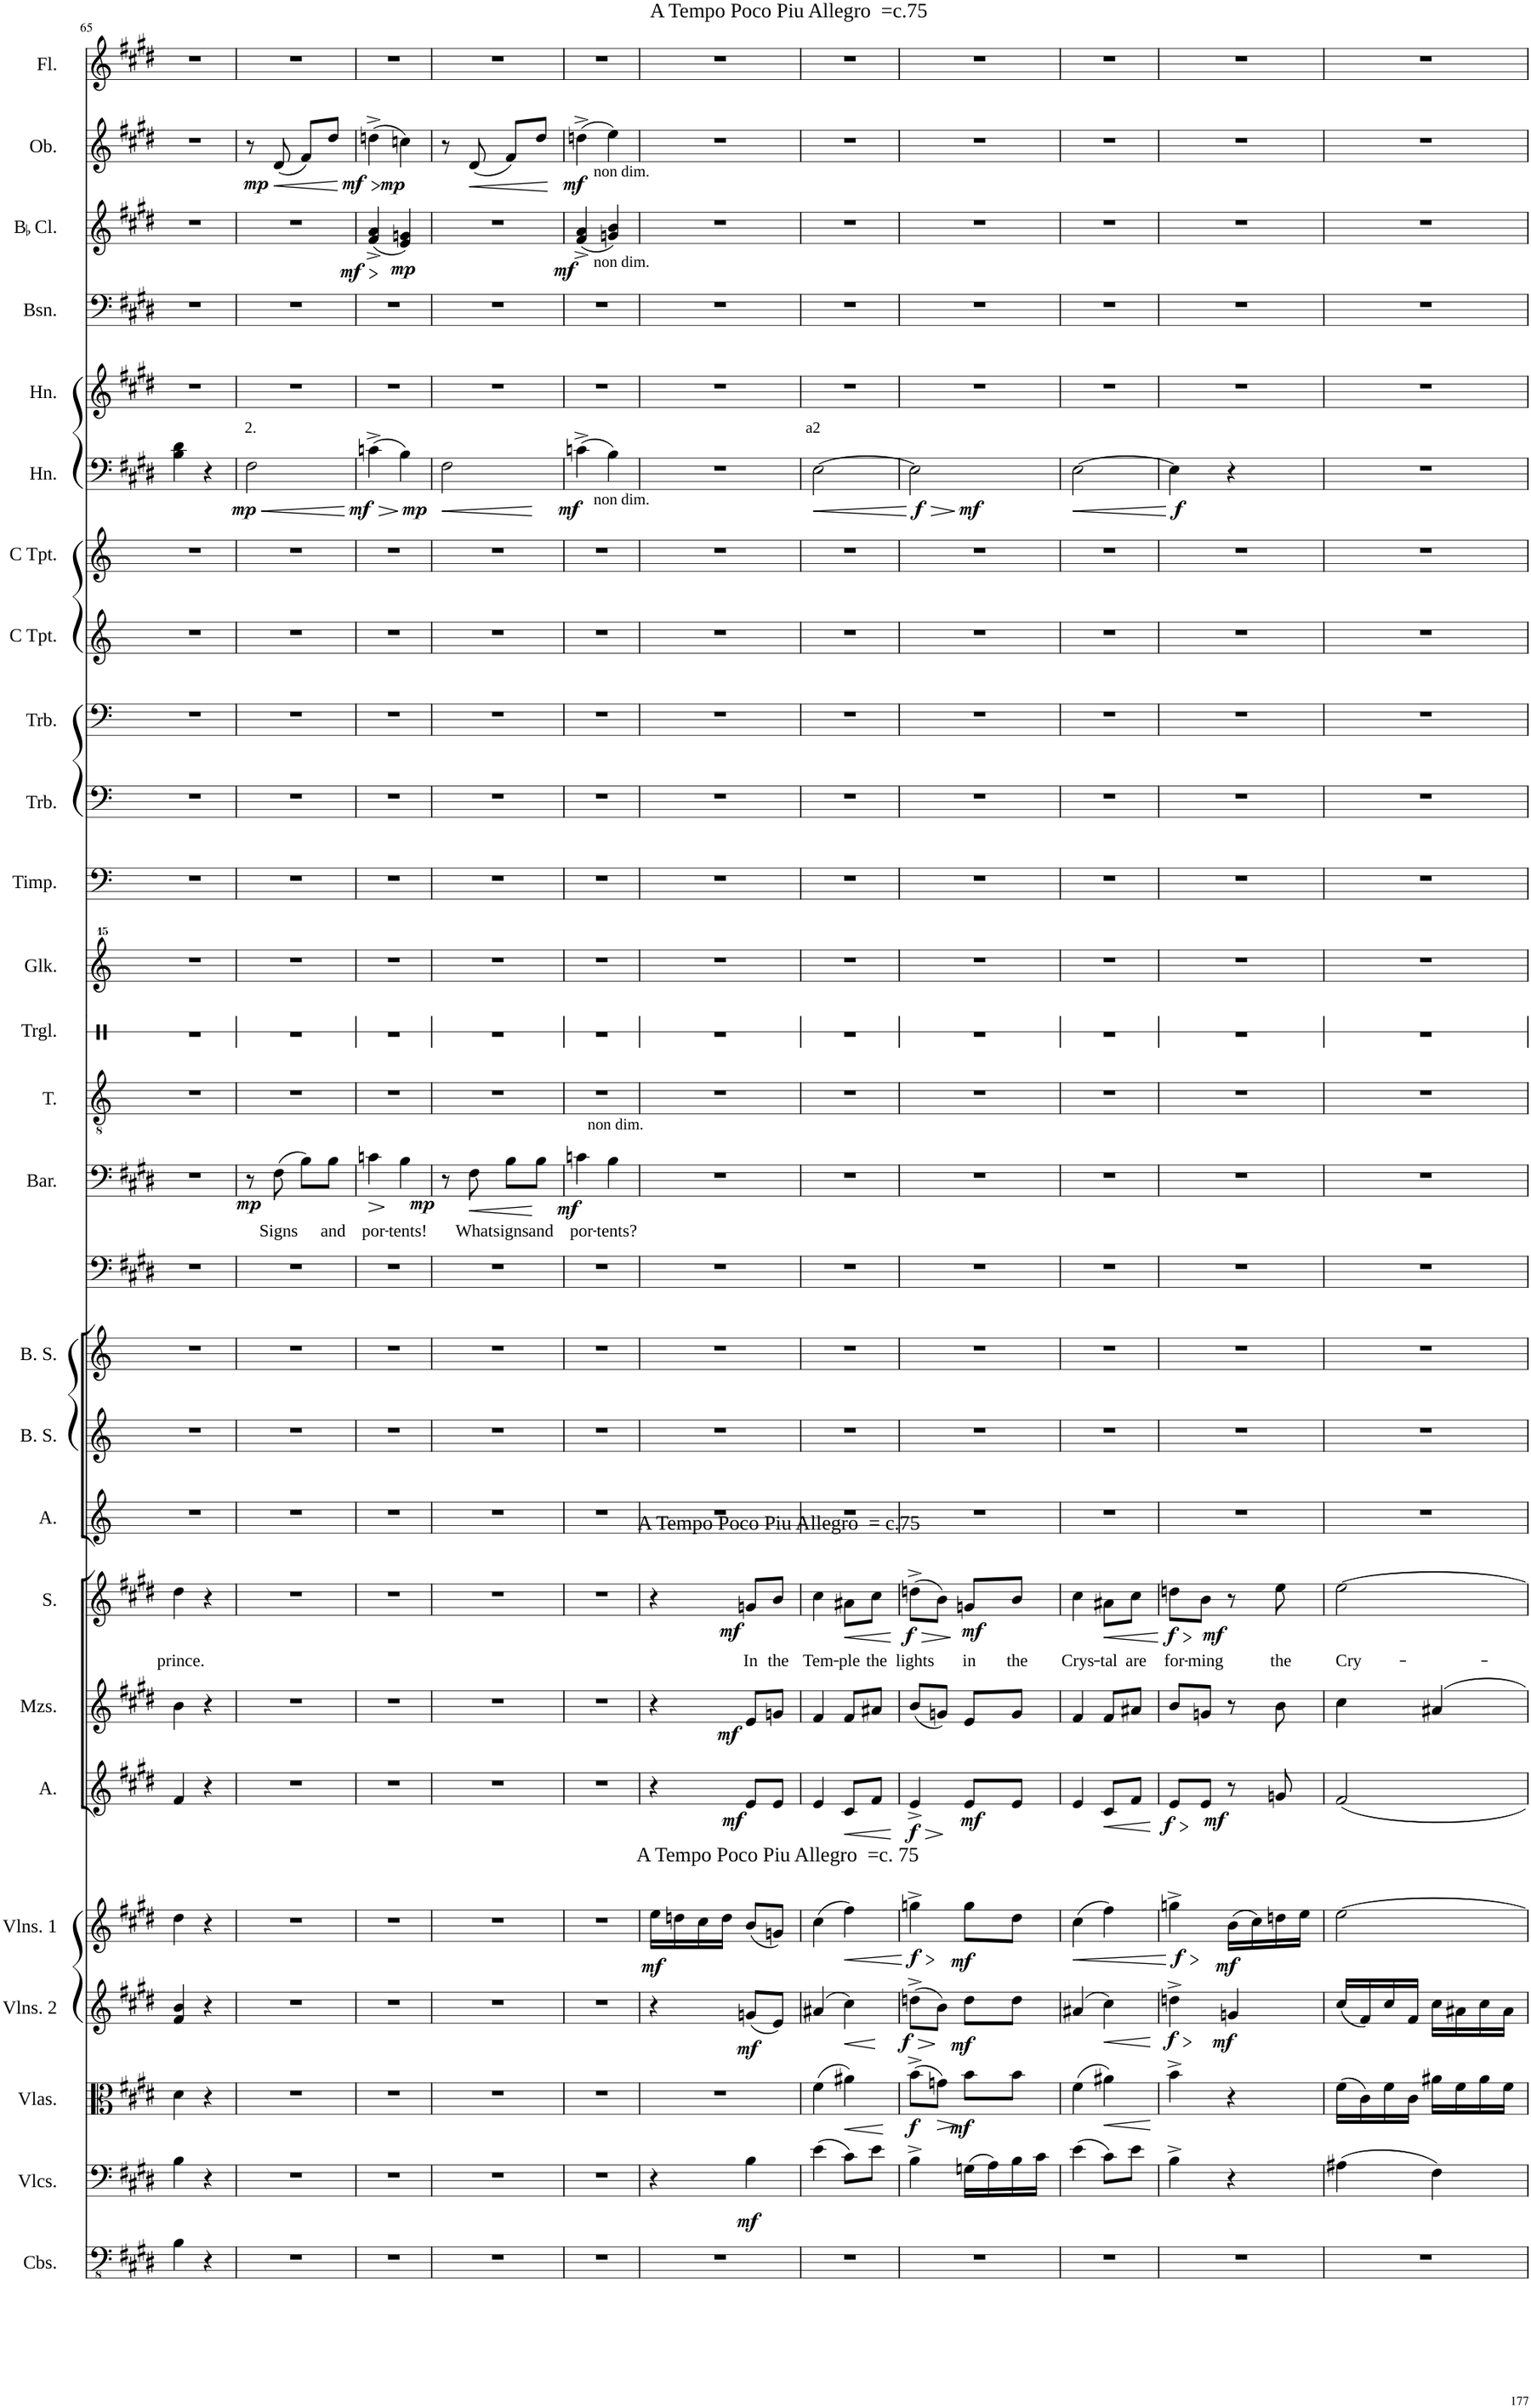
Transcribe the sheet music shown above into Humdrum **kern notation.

**kern	**kern	**dynam	**kern	**dynam	**kern	**dynam	**kern	**dynam	**kern	**dynam	**kern	**dynam	**kern	**text	**dynam	**kern	**kern	**kern	**kern	**kern	**text	**dynam	**kern	**kern	**kern	**kern	**kern	**kern	**kern	**kern	**kern	**dynam	**kern	**kern	**kern	**dynam	**kern	**dynam	**kern
*part27	*part26	*part26	*part25	*part25	*part24	*part24	*part23	*part23	*part22	*part22	*part21	*part21	*part20	*part20	*part20	*part19	*part18	*part17	*part16	*part15	*part15	*part15	*part14	*part13	*part12	*part11	*part10	*part9	*part8	*part7	*part6	*part6	*part5	*part4	*part3	*part3	*part2	*part2	*part1
*staff27	*staff26	*staff26	*staff25	*staff25	*staff24	*staff24	*staff23	*staff23	*staff22	*staff22	*staff21	*staff21	*staff20	*staff20	*staff20	*staff19	*staff18	*staff17	*staff16	*staff15	*staff15	*staff15	*staff14	*staff13	*staff12	*staff11	*staff10	*staff9	*staff8	*staff7	*staff6	*staff6	*staff5	*staff4	*staff3	*staff3	*staff2	*staff2	*staff1
*I"Contrabasses	*I"Violoncellos	*	*I"Violas	*	*I"Violins 2	*	*I"Violins 1	*	*I"Alto	*	*I"Mezzosoprano	*	*I"Soprano	*	*	*I"Alto	*I"Boy Soprano	*I"Boy Soprano	*I"Bass	*I"Baritone	*	*	*I"Tenor	*I"Triangle	*I"Glockenspiel	*I"Timpani	*I"Trombone	*I"Trombone	*I"C Trumpet	*I"C Trumpet	*I"Horn	*	*I"Horn	*I"Bassoon	*I"BaccidentalFlat Clarinet	*	*I"Oboe	*	*I"Flute
*I'Cbs.	*I'Vlcs.	*	*I'Vlas.	*	*I'Vlns. 2	*	*I'Vlns. 1	*	*I'A.	*	*I'Mzs.	*	*I'S.	*	*	*I'A.	*I'B. S.	*I'B. S.	*	*I'Bar.	*	*	*I'T.	*I'Trgl.	*I'Glk.	*I'Timp.	*I'Trb.	*I'Trb.	*I'C Tpt.	*I'C Tpt.	*I'Hn.	*	*I'Hn.	*I'Bsn.	*I'BaccidentalFlat Cl.	*	*I'Ob.	*	*I'Fl.
!!LO:PB:g=z
*clefFv4	*clefF4	*	*clefC3	*	*clefG2	*	*clefG2	*	*clefG2	*	*clefG2	*	*clefG2	*	*	*clefG2	*clefG2	*clefG2	*clefF4	*clefF4	*	*	*clefGv2	*clefX	*clefG^^2	*clefF4	*clefF4	*clefF4	*clefG2	*clefG2	*clefF4	*	*clefG2	*clefF4	*clefG2	*	*clefG2	*	*clefG2
*	*	*	*	*	*	*	*	*	*	*	*	*	*	*	*	*	*	*	*	*	*	*	*	*	*	*	*	*	*	*	*ITrd4c7	*	*ITrd4c7	*	*ITrd1c2	*	*	*	*
*k[f#c#g#d#]	*k[f#c#g#d#]	*	*k[f#c#g#d#]	*	*k[f#c#g#d#]	*	*k[f#c#g#d#]	*	*k[f#c#g#d#]	*	*k[f#c#g#d#]	*	*k[f#c#g#d#]	*	*	*k[]	*k[]	*k[]	*k[f#c#g#d#]	*k[f#c#g#d#]	*	*	*k[]	*k[]	*k[]	*k[]	*k[]	*k[]	*k[]	*k[]	*k[f#c#g#d#]	*	*k[f#c#g#d#]	*k[f#c#g#d#]	*k[f#c#g#d#]	*	*k[f#c#g#d#]	*	*k[f#c#g#d#]
*M2/4	*M2/4	*	*M2/4	*	*M2/4	*	*M2/4	*	*M2/4	*	*M2/4	*	*M2/4	*	*	*M2/4	*M2/4	*M2/4	*M2/4	*M2/4	*	*	*M2/4	*M2/4	*M2/4	*M2/4	*M2/4	*M2/4	*M2/4	*M2/4	*M2/4	*	*M2/4	*M2/4	*M2/4	*	*M2/4	*	*M2/4
=65	=65	=65	=65	=65	=65	=65	=65	=65	=65	=65	=65	=65	=65	=65	=65	=65	=65	=65	=65	=65	=65	=65	=65	=65	=65	=65	=65	=65	=65	=65	=65	=65	=65	=65	=65	=65	=65	=65	=65
!	!	!	!	!	!	!	!	!	!	!	!	!	!	!LO:LY:b	!	!	!	!	!	!	!	!	!	!	!	!	!	!	!	!	!	!	!	!	!	!	!	!	!
4BB\	4B\	.	4d#\	.	4f#/ 4b/	.	4dd#\	.	4f#/	.	4b\	.	4dd#\	prince.	.	2r	2r	2r	2r	2r	.	.	2r	2r	2r	2r	2r	2r	2r	2r	4B\ 4d#\	.	2r	2r	2r	.	2r	.	2r
4r	4r	.	4r	.	4r	.	4r	.	4r	.	4r	.	4r	.	.	.	.	.	.	.	.	.	.	.	.	.	.	.	.	.	4r	.	.	.	.	.	.	.	.
=66	=66	=66	=66	=66	=66	=66	=66	=66	=66	=66	=66	=66	=66	=66	=66	=66	=66	=66	=66	=66	=66	=66	=66	=66	=66	=66	=66	=66	=66	=66	=66	=66	=66	=66	=66	=66	=66	=66	=66
!	!	!	!	!	!	!	!	!	!	!	!	!	!	!	!	!	!	!	!	!	!	!	!	!	!	!	!	!	!	!	!LO:TX:a:t=2.	!	!	!	!	!	!	!	!
!	!	!	!	!	!	!	!	!	!	!	!	!	!	!	!	!	!	!	!	!	!	!	!	!	!	!	!	!	!	!	!	!LO:HP:b	!	!	!	!	!	!	!
!	!	!	!	!	!	!	!	!	!	!	!	!	!	!	!	!	!	!	!	!	!	!	!	!	!	!	!	!	!	!	!	!LO:DY:n=1:b	!	!	!	!	!	!	!
2r	2r	.	2r	.	2r	.	2r	.	2r	.	2r	.	2r	.	.	2r	2r	2r	2r	8r	.	.	2r	2r	2r	2r	2r	2r	2r	2r	2F#\	< mp	2r	2r	2r	.	8r	.	2r
!	!	!	!	!	!	!	!	!	!	!	!	!	!	!	!	!	!	!	!	!	!LO:LY:b	!LO:DY:b	!	!	!	!	!	!	!	!	!	!	!	!	!	!	!	!LO:HP:b	!
!	!	!	!	!	!	!	!	!	!	!	!	!	!	!	!	!	!	!	!	!	!	!	!	!	!	!	!	!	!	!	!	!	!	!	!	!	!	!LO:DY:n=1:b	!
.	.	.	.	.	.	.	.	.	.	.	.	.	.	.	.	.	.	.	.	(8F#\	Signs	mp	.	.	.	.	.	.	.	.	.	.	.	.	.	.	(8d#/	< mp	.
.	.	.	.	.	.	.	.	.	.	.	.	.	.	.	.	.	.	.	.	8B\L)	.	.	.	.	.	.	.	.	.	.	.	.	.	.	.	.	8f#/L)	.	.
!	!	!	!	!	!	!	!	!	!	!	!	!	!	!	!	!	!	!	!	!	!LO:LY:b	!	!	!	!	!	!	!	!	!	!	!	!	!	!	!	!	!	!
.	.	.	.	.	.	.	.	.	.	.	.	.	.	.	.	.	.	.	.	8B\J	and	.	.	.	.	.	.	.	.	.	.	.	.	.	.	.	8dd#/J	.	.
.	.	.	.	.	.	.	.	.	.	.	.	.	.	.	.	.	.	.	.	.	.	.	.	.	.	.	.	.	.	.	.	[	.	.	.	.	.	[	.
=67	=67	=67	=67	=67	=67	=67	=67	=67	=67	=67	=67	=67	=67	=67	=67	=67	=67	=67	=67	=67	=67	=67	=67	=67	=67	=67	=67	=67	=67	=67	=67	=67	=67	=67	=67	=67	=67	=67	=67
!	!	!	!	!	!	!	!	!	!	!	!	!	!	!	!	!	!	!	!	!	!LO:LY:b	!LO:HP:b	!	!	!	!	!	!	!	!	!	!LO:HP:b	!	!	!	!LO:HP:b	!	!LO:HP:b	!
!	!	!	!	!	!	!	!	!	!	!	!	!	!	!	!	!	!	!	!	!	!	!	!	!	!	!	!	!	!	!	!	!LO:DY:n=1:b	!	!	!	!LO:DY:n=1:b	!	!LO:DY:n=1:b	!
2r	2r	.	2r	.	2r	.	2r	.	2r	.	2r	.	2r	.	.	2r	2r	2r	2r	4cn\	por-	>	2r	2r	2r	2r	2r	2r	2r	2r	(4cn^\	> mf	2r	2r	(4f#/^ 4a/^	> mf	(4ddn^\	> mf	2r
!	!	!	!	!	!	!	!	!	!	!	!	!	!	!	!	!	!	!	!	!	!LO:LY:b	!LO:DY:b	!	!	!	!	!	!	!	!	!	!	!	!	!	!LO:DY:n=2:b	!	!	!
.	.	.	.	.	.	.	.	.	.	.	.	.	.	.	.	.	.	.	.	4B\	-tents!	mp	.	.	.	.	.	.	.	.	4B\)	.	.	.	4e/ 4gn/)	mp	4ccn\)	.	.
.	.	.	.	.	.	.	.	.	.	.	.	.	.	.	.	.	.	.	.	.	.	]	.	.	.	.	.	.	.	.	.	]	.	.	.	]	.	]	.
=68	=68	=68	=68	=68	=68	=68	=68	=68	=68	=68	=68	=68	=68	=68	=68	=68	=68	=68	=68	=68	=68	=68	=68	=68	=68	=68	=68	=68	=68	=68	=68	=68	=68	=68	=68	=68	=68	=68	=68
!	!	!	!	!	!	!	!	!	!	!	!	!	!	!	!	!	!	!	!	!	!	!	!	!	!	!	!	!	!	!	!	!LO:HP:b	!	!	!	!	!	!	!
!	!	!	!	!	!	!	!	!	!	!	!	!	!	!	!	!	!	!	!	!	!	!	!	!	!	!	!	!	!	!	!	!LO:DY:n=1:b	!	!	!	!	!	!	!
2r	2r	.	2r	.	2r	.	2r	.	2r	.	2r	.	2r	.	.	2r	2r	2r	2r	8r	.	.	2r	2r	2r	2r	2r	2r	2r	2r	2F#\	< mp	2r	2r	2r	.	8r	.	2r
!	!	!	!	!	!	!	!	!	!	!	!	!	!	!	!	!	!	!	!	!	!LO:LY:b	!LO:HP:b	!	!	!	!	!	!	!	!	!	!	!	!	!	!	!	!LO:HP:b	!
!	!	!	!	!	!	!	!	!	!	!	!	!	!	!	!	!	!	!	!	!	!	!	!	!	!	!	!	!	!	!	!	!	!	!	!	!	!	!LO:DY:n=1:b	!
.	.	.	.	.	.	.	.	.	.	.	.	.	.	.	.	.	.	.	.	8F#\	What	<	.	.	.	.	.	.	.	.	.	.	.	.	.	.	(8d#/	< mp	.
!	!	!	!	!	!	!	!	!	!	!	!	!	!	!	!	!	!	!	!	!	!LO:LY:b	!	!	!	!	!	!	!	!	!	!	!	!	!	!	!	!	!	!
.	.	.	.	.	.	.	.	.	.	.	.	.	.	.	.	.	.	.	.	8B\L	signs	.	.	.	.	.	.	.	.	.	.	.	.	.	.	.	8f#/L)	.	.
!	!	!	!	!	!	!	!	!	!	!	!	!	!	!	!	!	!	!	!	!	!LO:LY:b	!	!	!	!	!	!	!	!	!	!	!	!	!	!	!	!	!	!
.	.	.	.	.	.	.	.	.	.	.	.	.	.	.	.	.	.	.	.	8B\J	and	.	.	.	.	.	.	.	.	.	.	.	.	.	.	.	8dd#/J	.	.
.	.	.	.	.	.	.	.	.	.	.	.	.	.	.	.	.	.	.	.	.	.	[	.	.	.	.	.	.	.	.	.	[	.	.	.	.	.	[	.
=69	=69	=69	=69	=69	=69	=69	=69	=69	=69	=69	=69	=69	=69	=69	=69	=69	=69	=69	=69	=69	=69	=69	=69	=69	=69	=69	=69	=69	=69	=69	=69	=69	=69	=69	=69	=69	=69	=69	=69
!	!	!	!	!	!	!	!	!	!	!	!	!	!	!	!	!	!	!	!	!	!	!	!	!	!	!	!	!	!	!	!	!	!	!	!	!	!LO:TX:b:t=non dim.	!	!
!	!	!	!	!	!	!	!	!	!	!	!	!	!	!	!	!	!	!	!	!	!	!	!	!	!	!	!	!	!	!	!	!	!	!	!LO:TX:b:t=non dim.	!	!	!	!
!	!	!	!	!	!	!	!	!	!	!	!	!	!	!	!	!	!	!	!	!	!	!	!	!	!	!	!	!	!	!	!LO:TX:b:t=non dim.	!	!	!	!	!	!	!	!
!	!	!	!	!	!	!	!	!	!	!	!	!	!	!	!	!	!	!	!	!	!LO:LY:b	!LO:DY:b	!	!	!	!	!	!	!	!	!	!LO:DY:b	!	!	!	!LO:DY:b	!	!LO:DY:b	!
2r	2r	.	2r	.	2r	.	2r	.	2r	.	2r	.	2r	.	.	2r	2r	2r	2r	4cn\	por-	mf	2r	2r	2r	2r	2r	2r	2r	2r	(4cn^\	mf	2r	2r	(4f#/^ 4a/^	mf	(4ddn^\	mf	2r
!	!	!	!	!	!	!	!	!	!	!	!	!	!	!	!	!	!	!	!	!LO:TX:a:t=non dim.	!	!	!	!	!	!	!	!	!	!	!	!	!	!	!	!	!	!	!
!	!	!	!	!	!	!	!	!	!	!	!	!	!	!	!	!	!	!	!	!	!LO:LY:b	!	!	!	!	!	!	!	!	!	!	!	!	!	!	!	!	!	!
.	.	.	.	.	.	.	.	.	.	.	.	.	.	.	.	.	.	.	.	4B\	-tents?	.	.	.	.	.	.	.	.	.	4B\)	.	.	.	4gn/ 4b/)	.	4ee\)	.	.
=70	=70	=70	=70	=70	=70	=70	=70	=70	=70	=70	=70	=70	=70	=70	=70	=70	=70	=70	=70	=70	=70	=70	=70	=70	=70	=70	=70	=70	=70	=70	=70	=70	=70	=70	=70	=70	=70	=70	=70
!	!	!	!	!	!	!	!	!	!	!	!	!	!	!	!	!	!	!	!	!	!	!	!	!	!	!	!	!	!	!	!	!	!	!	!	!	!	!	!LO:TX:a:t=A Tempo Poco Piu Allegro  =c.75
!	!	!	!	!	!	!	!	!	!	!	!	!	!	!	!	!LO:TX:a:t=A Tempo Poco Piu Allegro  = c.75	!	!	!	!	!	!	!	!	!	!	!	!	!	!	!	!	!	!	!	!	!	!	!
!	!	!	!	!	!	!	!LO:TX:a:t=A Tempo Poco Piu Allegro  =c. 75	!	!	!	!	!	!	!	!	!	!	!	!	!	!	!	!	!	!	!	!	!	!	!	!	!	!	!	!	!	!	!	!
!	!	!	!	!	!	!	!	!LO:DY:b	!	!	!	!	!	!	!	!	!	!	!	!	!	!	!	!	!	!	!	!	!	!	!	!	!	!	!	!	!	!	!
2r	4r	.	2r	.	4r	.	16ee\LL	mf	4r	.	4r	.	4r	.	.	2r	2r	2r	2r	2r	.	.	2r	2r	2r	2r	2r	2r	2r	2r	2r	.	2r	2r	2r	.	2r	.	2r
.	.	.	.	.	.	.	16ddn\	.	.	.	.	.	.	.	.	.	.	.	.	.	.	.	.	.	.	.	.	.	.	.	.	.	.	.	.	.	.	.	.
.	.	.	.	.	.	.	16cc#\	.	.	.	.	.	.	.	.	.	.	.	.	.	.	.	.	.	.	.	.	.	.	.	.	.	.	.	.	.	.	.	.
.	.	.	.	.	.	.	16dd\JJ	.	.	.	.	.	.	.	.	.	.	.	.	.	.	.	.	.	.	.	.	.	.	.	.	.	.	.	.	.	.	.	.
!	!	!LO:DY:b	!	!	!	!LO:DY:b	!	!	!	!LO:DY:b	!	!	!	!LO:LY:b	!LO:DY:b	!	!	!	!	!	!	!	!	!	!	!	!	!	!	!	!	!	!	!	!	!	!	!	!
.	4B\	mf	.	.	(8gn/L	mf	(8b/L	.	8e/L	mf	8e/L	.	8gn/L	In	mf	.	.	.	.	.	.	.	.	.	.	.	.	.	.	.	.	.	.	.	.	.	.	.	.
!	!	!	!	!	!	!	!	!	!	!	!	!LO:DY:b	!	!LO:LY:b	!	!	!	!	!	!	!	!	!	!	!	!	!	!	!	!	!	!	!	!	!	!	!	!	!
.	.	.	.	.	8e/J)	.	8gn/J)	.	8e/J	.	8gn/J	mf	8b/J	the	.	.	.	.	.	.	.	.	.	.	.	.	.	.	.	.	.	.	.	.	.	.	.	.	.
=71	=71	=71	=71	=71	=71	=71	=71	=71	=71	=71	=71	=71	=71	=71	=71	=71	=71	=71	=71	=71	=71	=71	=71	=71	=71	=71	=71	=71	=71	=71	=71	=71	=71	=71	=71	=71	=71	=71	=71
!	!	!	!	!	!	!	!	!	!	!	!	!	!	!	!	!	!	!	!	!	!	!	!	!	!	!	!	!	!	!	!LO:TX:a:t=a2	!	!	!	!	!	!	!	!
!	!	!	!	!	!	!	!	!	!	!	!	!	!	!LO:LY:b	!	!	!	!	!	!	!	!	!	!	!	!	!	!	!	!	!	!LO:HP:b	!	!	!	!	!	!	!
2r	(4e\	.	(4f#\	.	(4a#X/	.	(4cc#\	.	4e/	.	4f#/	.	4cc#\	Tem-	.	2r	2r	2r	2r	2r	.	.	2r	2r	2r	2r	2r	2r	2r	2r	[2E\	<	2r	2r	2r	.	2r	.	2r
!	!	!	!	!LO:HP:b	!	!LO:HP:b	!	!LO:HP:b	!	!LO:HP:b	!	!	!	!LO:LY:b	!LO:HP:b	!	!	!	!	!	!	!	!	!	!	!	!	!	!	!	!	!	!	!	!	!	!	!	!
.	8c#\L)	.	4a#X\)	<	4cc#\)	<	4ff#\)	<	8c#/L	<	8f#/L	.	8a#X\L	-ple	<	.	.	.	.	.	.	.	.	.	.	.	.	.	.	.	.	.	.	.	.	.	.	.	.
!	!	!	!	!	!	!	!	!	!	!	!	!	!	!LO:LY:b	!	!	!	!	!	!	!	!	!	!	!	!	!	!	!	!	!	!	!	!	!	!	!	!	!
.	8e\J	.	.	.	.	.	.	.	8f#/J	.	8a#X/J	.	8cc#\J	the	.	.	.	.	.	.	.	.	.	.	.	.	.	.	.	.	.	.	.	.	.	.	.	.	.
.	.	.	.	[	.	[	.	[	.	[	.	.	.	.	[	.	.	.	.	.	.	.	.	.	.	.	.	.	.	.	.	[	.	.	.	.	.	.	.
=72	=72	=72	=72	=72	=72	=72	=72	=72	=72	=72	=72	=72	=72	=72	=72	=72	=72	=72	=72	=72	=72	=72	=72	=72	=72	=72	=72	=72	=72	=72	=72	=72	=72	=72	=72	=72	=72	=72	=72
!	!	!	!	!LO:DY:b	!	!LO:HP:b	!	!LO:HP:b	!	!LO:HP:b	!	!	!	!LO:LY:b	!LO:HP:b	!	!	!	!	!	!	!	!	!	!	!	!	!	!	!	!	!LO:HP:b	!	!	!	!	!	!	!
!	!	!	!	!	!	!LO:DY:n=1:b	!	!LO:DY:n=1:b	!	!LO:DY:n=1:b	!	!	!	!	!LO:DY:n=1:b	!	!	!	!	!	!	!	!	!	!	!	!	!	!	!	!	!LO:DY:n=1:b	!	!	!	!	!	!	!
2r	4B^\	.	(8b^\L	f	(8ddn^\L	> f	4ggn^\	> f	4e^/	> f	(8b/L	.	(8ddn^\L	lights	> f	2r	2r	2r	2r	2r	.	.	2r	2r	2r	2r	2r	2r	2r	2r	2E\]	> f	2r	2r	2r	.	2r	.	2r
!	!	!	!	!LO:HP:b	!	!	!	!	!	!	!	!	!	!	!	!	!	!	!	!	!	!	!	!	!	!	!	!	!	!	!	!	!	!	!	!	!	!	!
.	.	.	8gn\J)	>	8b\J)	.	.	.	.	.	8gn/J)	.	8b\J)	.	.	.	.	.	.	.	.	.	.	.	.	.	.	.	.	.	.	.	.	.	.	.	.	.	.
!	!	!	!	!LO:DY:b	!	!LO:DY:n=2:b	!	!LO:DY:n=2:b	!	!LO:DY:n=2:b	!	!	!	!LO:LY:b	!LO:DY:n=2:b	!	!	!	!	!	!	!	!	!	!	!	!	!	!	!	!	!	!	!	!	!	!	!	!
.	(16Gn\LL	.	8b\L	mf	8dd\L	mf	8gg\L	mf	8e/L	mf	8e/L	.	8gn/L	in	mf	.	.	.	.	.	.	.	.	.	.	.	.	.	.	.	.	.	.	.	.	.	.	.	.
.	16A\)	.	.	.	.	.	.	.	.	.	.	.	.	.	.	.	.	.	.	.	.	.	.	.	.	.	.	.	.	.	.	.	.	.	.	.	.	.	.
!	!	!	!	!	!	!	!	!	!	!	!	!	!	!LO:LY:b	!	!	!	!	!	!	!	!	!	!	!	!	!	!	!	!	!	!	!	!	!	!	!	!	!
.	16B\	.	8b\J	.	8dd\J	.	8dd#\J	.	8e/J	.	8g/J	.	8b/J	the	.	.	.	.	.	.	.	.	.	.	.	.	.	.	.	.	.	.	.	.	.	.	.	.	.
.	16c#\JJ	.	.	.	.	.	.	.	.	.	.	.	.	.	.	.	.	.	.	.	.	.	.	.	.	.	.	.	.	.	.	.	.	.	.	.	.	.	.
.	.	.	.	]	.	]	.	]	.	]	.	.	.	.	]	.	.	.	.	.	.	.	.	.	.	.	.	.	.	.	.	]	.	.	.	.	.	.	.
=73	=73	=73	=73	=73	=73	=73	=73	=73	=73	=73	=73	=73	=73	=73	=73	=73	=73	=73	=73	=73	=73	=73	=73	=73	=73	=73	=73	=73	=73	=73	=73	=73	=73	=73	=73	=73	=73	=73	=73
!	!	!	!	!	!	!	!	!LO:HP:b	!	!	!	!	!	!LO:LY:b	!	!	!	!	!	!	!	!	!	!	!	!	!	!	!	!	!	!LO:HP:b	!	!	!	!	!	!	!
!	!	!	!	!	!	!	!	!	!	!	!	!	!	!	!	!	!	!	!	!	!	!	!	!	!	!	!	!	!	!	!	!LO:DY:n=1:b	!	!	!	!	!	!	!
2r	(4e\	.	(4f#\	.	(4a#X/	.	(4cc#\	<	4e/	.	4f#/	.	4cc#\	Crys-	.	2r	2r	2r	2r	2r	.	.	2r	2r	2r	2r	2r	2r	2r	2r	[2E\	< mf	2r	2r	2r	.	2r	.	2r
!	!	!	!	!LO:HP:b	!	!LO:HP:b	!	!	!	!LO:HP:b	!	!	!	!LO:LY:b	!LO:HP:b	!	!	!	!	!	!	!	!	!	!	!	!	!	!	!	!	!	!	!	!	!	!	!	!
.	8c#\L)	.	4a#X\)	<	4cc#\)	<	4ff#\)	.	8c#/L	<	8f#/L	.	8a#X\L	-tal	<	.	.	.	.	.	.	.	.	.	.	.	.	.	.	.	.	.	.	.	.	.	.	.	.
!	!	!	!	!	!	!	!	!	!	!	!	!	!	!LO:LY:b	!	!	!	!	!	!	!	!	!	!	!	!	!	!	!	!	!	!	!	!	!	!	!	!	!
.	8e\J	.	.	.	.	.	.	.	8f#/J	.	8a#X/J	.	8cc#\J	are	.	.	.	.	.	.	.	.	.	.	.	.	.	.	.	.	.	.	.	.	.	.	.	.	.
.	.	.	.	[	.	[	.	[	.	[	.	.	.	.	[	.	.	.	.	.	.	.	.	.	.	.	.	.	.	.	.	[	.	.	.	.	.	.	.
=74	=74	=74	=74	=74	=74	=74	=74	=74	=74	=74	=74	=74	=74	=74	=74	=74	=74	=74	=74	=74	=74	=74	=74	=74	=74	=74	=74	=74	=74	=74	=74	=74	=74	=74	=74	=74	=74	=74	=74
!	!	!	!	!	!	!LO:HP:b	!	!LO:HP:b	!	!LO:HP:b	!	!	!	!LO:LY:b	!LO:HP:b	!	!	!	!	!	!	!	!	!	!	!	!	!	!	!	!	!	!	!	!	!	!	!	!
!	!	!	!	!	!	!LO:DY:n=1:b	!	!LO:DY:n=1:b	!	!LO:DY:n=1:b	!	!	!	!	!LO:DY:n=1:b	!	!	!	!	!	!	!	!	!	!	!	!	!	!	!	!	!LO:DY:b	!	!	!	!	!	!	!
2r	4B^\	.	4b^\	.	4ddn^\	> f	4ggn^\	> f	8e/L	> f	8b/L	.	8ddn\L	for-	> f	2r	2r	2r	2r	2r	.	.	2r	2r	2r	2r	2r	2r	2r	2r	4E\]	f	2r	2r	2r	.	2r	.	2r
!	!	!	!	!	!	!	!	!	!	!LO:DY:n=2:b	!	!	!	!LO:LY:b	!LO:DY:n=2:b	!	!	!	!	!	!	!	!	!	!	!	!	!	!	!	!	!	!	!	!	!	!	!	!
.	.	.	.	.	.	.	.	.	8e/J	mf	8gn/J	.	8b\J	-ming	mf	.	.	.	.	.	.	.	.	.	.	.	.	.	.	.	.	.	.	.	.	.	.	.	.
!	!	!	!	!	!	!LO:DY:n=2:b	!	!LO:DY:n=2:b	!	!	!	!	!	!	!	!	!	!	!	!	!	!	!	!	!	!	!	!	!	!	!	!	!	!	!	!	!	!	!
.	4r	.	4r	.	4gn/	mf	(16b\LL	mf	8r	.	8r	.	8r	.	.	.	.	.	.	.	.	.	.	.	.	.	.	.	.	.	4r	.	.	.	.	.	.	.	.
.	.	.	.	.	.	.	16cc#\)	.	.	.	.	.	.	.	.	.	.	.	.	.	.	.	.	.	.	.	.	.	.	.	.	.	.	.	.	.	.	.	.
!	!	!	!	!	!	!	!	!	!	!	!	!	!	!LO:LY:b	!	!	!	!	!	!	!	!	!	!	!	!	!	!	!	!	!	!	!	!	!	!	!	!	!
.	.	.	.	.	.	.	16ddn\	.	8gn/	.	8b\	.	8ee\	the	.	.	.	.	.	.	.	.	.	.	.	.	.	.	.	.	.	.	.	.	.	.	.	.	.
.	.	.	.	.	.	.	16ee\JJ	.	.	.	.	.	.	.	.	.	.	.	.	.	.	.	.	.	.	.	.	.	.	.	.	.	.	.	.	.	.	.	.
.	.	.	.	.	.	]	.	]	.	]	.	.	.	.	]	.	.	.	.	.	.	.	.	.	.	.	.	.	.	.	.	.	.	.	.	.	.	.	.
=75	=75	=75	=75	=75	=75	=75	=75	=75	=75	=75	=75	=75	=75	=75	=75	=75	=75	=75	=75	=75	=75	=75	=75	=75	=75	=75	=75	=75	=75	=75	=75	=75	=75	=75	=75	=75	=75	=75	=75
!	!	!	!	!	!	!	!	!	!	!	!	!	!	!LO:LY:b	!	!	!	!	!	!	!	!	!	!	!	!	!	!	!	!	!	!	!	!	!	!	!	!	!
2r	(4A#X\	.	(16f#\LL	.	(16cc#/LL	.	[2ee\	.	2f#/	.	4cc#\	.	[2ee\	Cry-	.	2r	2r	2r	2r	2r	.	.	2r	2r	2r	2r	2r	2r	2r	2r	2r	.	2r	2r	2r	.	2r	.	2r
.	.	.	16c#\)	.	16f#/)	.	.	.	.	.	.	.	.	.	.	.	.	.	.	.	.	.	.	.	.	.	.	.	.	.	.	.	.	.	.	.	.	.	.
.	.	.	16f#\	.	16cc#/	.	.	.	.	.	.	.	.	.	.	.	.	.	.	.	.	.	.	.	.	.	.	.	.	.	.	.	.	.	.	.	.	.	.
.	.	.	16c#\JJ	.	16f#/JJ	.	.	.	.	.	.	.	.	.	.	.	.	.	.	.	.	.	.	.	.	.	.	.	.	.	.	.	.	.	.	.	.	.	.
.	4F#\)	.	16a#X\LL	.	16cc#\LL	.	.	.	.	.	4a#X/	.	.	.	.	.	.	.	.	.	.	.	.	.	.	.	.	.	.	.	.	.	.	.	.	.	.	.	.
.	.	.	16f#\	.	16a#X\	.	.	.	.	.	.	.	.	.	.	.	.	.	.	.	.	.	.	.	.	.	.	.	.	.	.	.	.	.	.	.	.	.	.
.	.	.	16a#\	.	16cc#\	.	.	.	.	.	.	.	.	.	.	.	.	.	.	.	.	.	.	.	.	.	.	.	.	.	.	.	.	.	.	.	.	.	.
.	.	.	16f#\JJ	.	16a#\JJ	.	.	.	.	.	.	.	.	.	.	.	.	.	.	.	.	.	.	.	.	.	.	.	.	.	.	.	.	.	.	.	.	.	.
=	=	=	=	=	=	=	=	=	=	=	=	=	=	=	=	=	=	=	=	=	=	=	=	=	=	=	=	=	=	=	=	=	=	=	=	=	=	=	=
*-	*-	*-	*-	*-	*-	*-	*-	*-	*-	*-	*-	*-	*-	*-	*-	*-	*-	*-	*-	*-	*-	*-	*-	*-	*-	*-	*-	*-	*-	*-	*-	*-	*-	*-	*-	*-	*-	*-	*-
